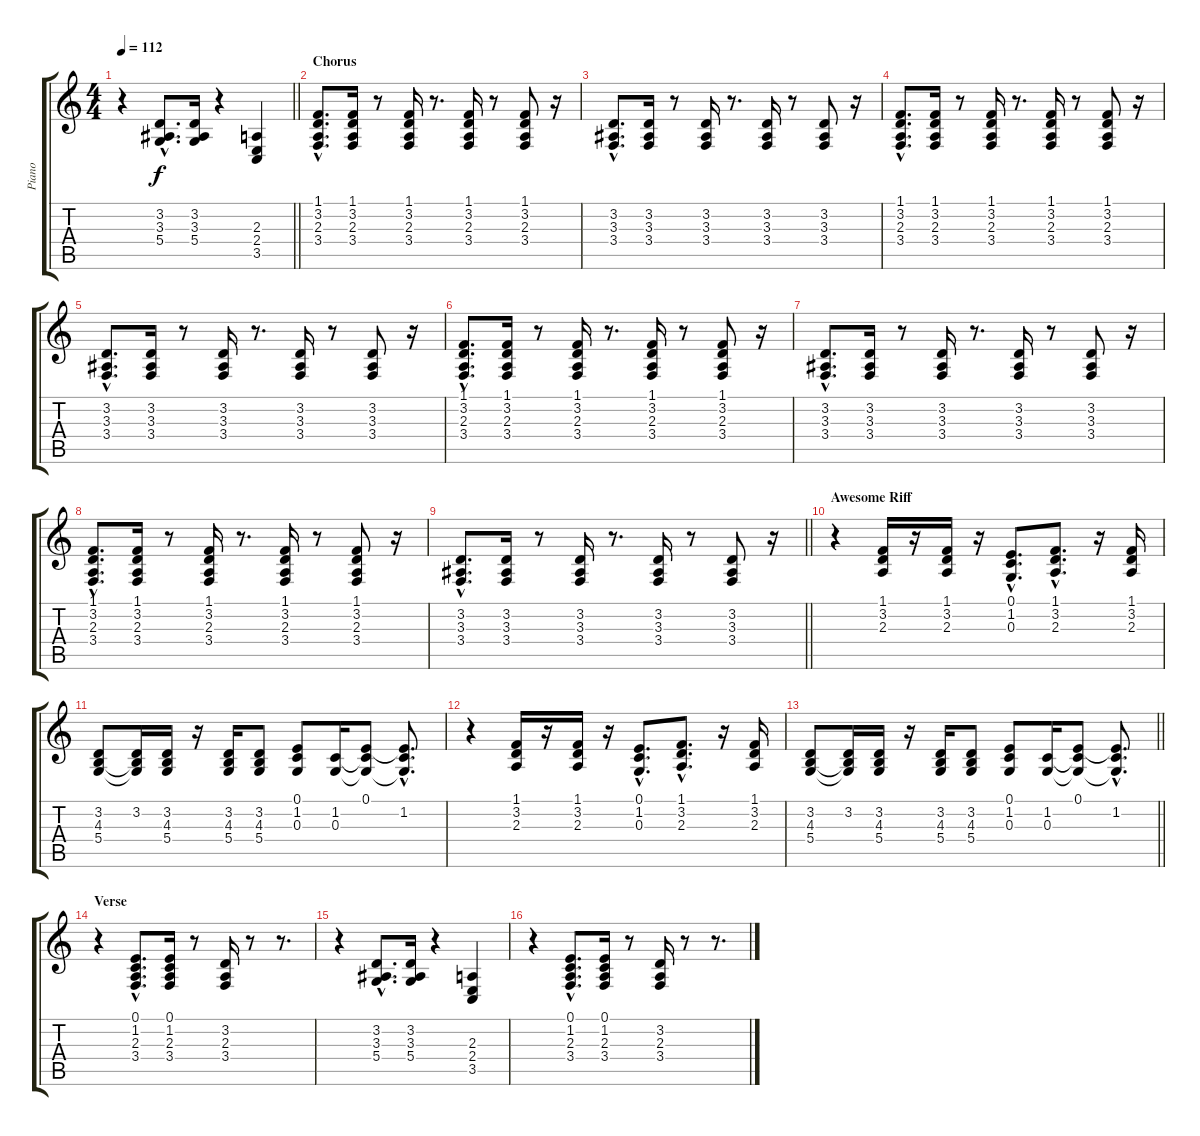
\track ("Piano" "Piano") {instrument acousticgrandpiano}
\staff {score tabs}
\tuning (E4 B3 G3 D3 A2 E2) {hide}
\ts (4 4)
\tempo 112
\clef g2
\barLineRight lightlight
\ks c
r.4{dy f} (3.2{hac} 3.3{hac} 5.4{hac}).8{d} (3.2 3.3 5.4).16 r.4 (2.3 2.4 3.5).4 |
\section ("" "Chorus")
(1.1{hac} 3.2{hac} 2.3{hac} 3.4{hac}).8{d} (1.1 3.2 2.3 3.4).16 r.8 (1.1 3.2 2.3 3.4).16 r.8{d} (1.1 3.2 2.3 3.4).16 r.8 (1.1 3.2 2.3 3.4).8 r.16 |
(3.2{hac} 3.3{hac} 3.4{hac}).8{d} (3.2 3.3 3.4).16 r.8 (3.2 3.3 3.4).16 r.8{d} (3.2 3.3 3.4).16 r.8 (3.2 3.3 3.4).8 r.16 |
(1.1{hac} 3.2{hac} 2.3{hac} 3.4{hac}).8{d} (1.1 3.2 2.3 3.4).16 r.8 (1.1 3.2 2.3 3.4).16 r.8{d} (1.1 3.2 2.3 3.4).16 r.8 (1.1 3.2 2.3 3.4).8 r.16 |
(3.2{hac} 3.3{hac} 3.4{hac}).8{d} (3.2 3.3 3.4).16 r.8 (3.2 3.3 3.4).16 r.8{d} (3.2 3.3 3.4).16 r.8 (3.2 3.3 3.4).8 r.16 |
(1.1{hac} 3.2{hac} 2.3{hac} 3.4{hac}).8{d} (1.1 3.2 2.3 3.4).16 r.8 (1.1 3.2 2.3 3.4).16 r.8{d} (1.1 3.2 2.3 3.4).16 r.8 (1.1 3.2 2.3 3.4).8 r.16 |
(3.2{hac} 3.3{hac} 3.4{hac}).8{d} (3.2 3.3 3.4).16 r.8 (3.2 3.3 3.4).16 r.8{d} (3.2 3.3 3.4).16 r.8 (3.2 3.3 3.4).8 r.16 |
(1.1{hac} 3.2{hac} 2.3{hac} 3.4{hac}).8{d} (1.1 3.2 2.3 3.4).16 r.8 (1.1 3.2 2.3 3.4).16 r.8{d} (1.1 3.2 2.3 3.4).16 r.8 (1.1 3.2 2.3 3.4).8 r.16 |
\barLineRight lightlight
(3.2{hac} 3.3{hac} 3.4{hac}).8{d} (3.2 3.3 3.4).16 r.8 (3.2 3.3 3.4).16 r.8{d} (3.2 3.3 3.4).16 r.8 (3.2 3.3 3.4).8 r.16 |
\section ("" "Awesome Riff")
r.4 (1.1 3.2 2.3).16 r.16 (1.1 3.2 2.3).16 r.16 (0.1{hac} 1.2{hac} 0.3{hac}).8{d} (1.1{hac} 3.2{hac} 2.3{hac}).8{d} r.16 (1.1 3.2 2.3).16 |
(3.2 4.3 5.4).8 (3.2 4.3{t} 5.4{t}).16 (3.2 4.3 5.4).16 r.16 (3.2 4.3 5.4).16 (3.2 4.3 5.4).8 (0.1 1.2 0.3).8 (1.2 0.3).16 (0.1 1.2{t} 0.3{t}).8 (0.1{hac t} 1.2{hac} 0.3{hac t}).8{d} |
r.4 (1.1 3.2 2.3).16 r.16 (1.1 3.2 2.3).16 r.16 (0.1{hac} 1.2{hac} 0.3{hac}).8{d} (1.1{hac} 3.2{hac} 2.3{hac}).8{d} r.16 (1.1 3.2 2.3).16 |
\barLineRight lightlight
(3.2 4.3 5.4).8 (3.2 4.3{t} 5.4{t}).16 (3.2 4.3 5.4).16 r.16 (3.2 4.3 5.4).16 (3.2 4.3 5.4).8 (0.1 1.2 0.3).8 (1.2 0.3).16 (0.1 1.2{t} 0.3{t}).8 (0.1{hac t} 1.2{hac} 0.3{hac t}).8{d} |
\section ("" "Verse")
r.4 (0.1{hac} 1.2{hac} 2.3{hac} 3.4{hac}).8{d} (0.1 1.2 2.3 3.4).16 r.8 (3.2 2.3 3.4).16 r.8 r.8{d} |
r.4 (3.2{hac} 3.3{hac} 5.4{hac}).8{d} (3.2 3.3 5.4).16 r.4 (2.3 2.4 3.5).4 |
r.4 (0.1{hac} 1.2{hac} 2.3{hac} 3.4{hac}).8{d} (0.1 1.2 2.3 3.4).16 r.8 (3.2 2.3 3.4).16 r.8 r.8{d}
